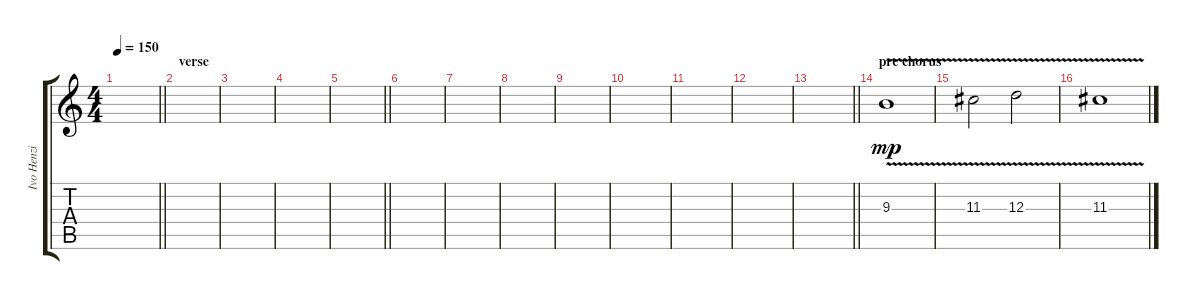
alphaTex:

\track ("Ivo Henzi Lead" "Ivo Henzi ") {instrument distortionguitar}
\staff {score tabs}
\tuning (B3 Gb3 D3 A2 E2 B1) {hide}
\ts (4 4)
\tempo 150
\clef g2
\barLineRight lightlight
\ks c
|
\section ("" "verse")
|
|
|
\barLineRight lightlight
|
\section ("" "")
|
|
|
|
|
|
|
\barLineRight lightlight
|
\section ("" "pre chorus")
9.3{v}.1{dy mp} |
11.3{v}.2 12.3{v}.2 |
11.3{v}.1
